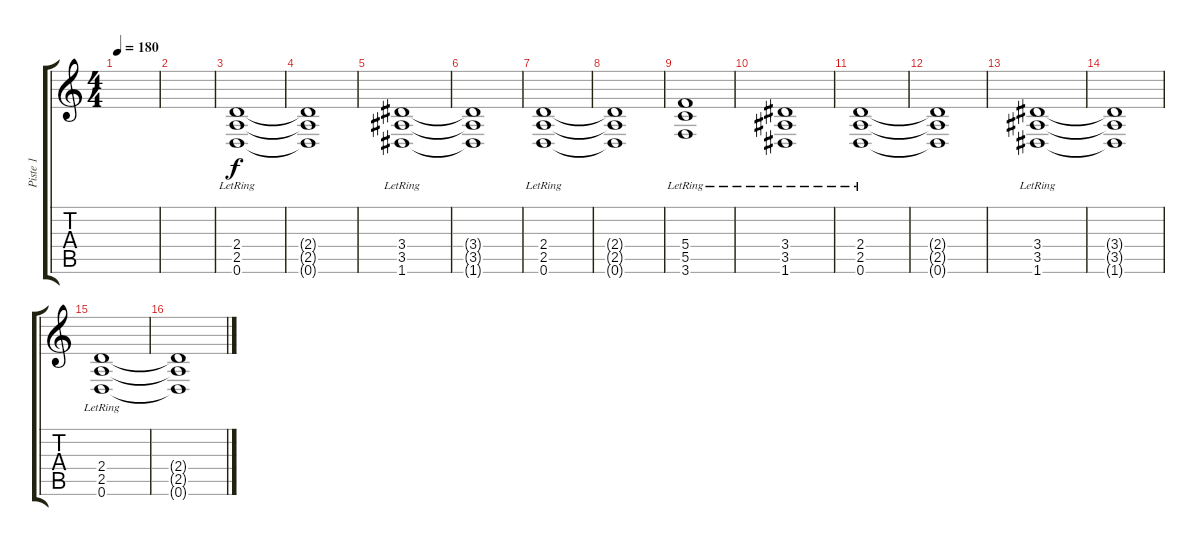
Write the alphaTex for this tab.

\track ("Piste 1" "Piste 1") {instrument distortionguitar}
\staff {score tabs}
\tuning (D4 A3 F3 C3 G2 D2) {hide}
\ts (4 4)
\tempo 180
\clef g2
\ks c
|
|
(2.4{lr} 2.5{lr} 0.6{lr}).1 |
(2.4{t} 2.5{t} 0.6{t}).1 |
(3.4{lr} 3.5{lr} 1.6{lr}).1 |
(3.4{t} 3.5{t} 1.6{t}).1 |
(2.4{lr} 2.5{lr} 0.6{lr}).1 |
(2.4{t} 2.5{t} 0.6{t}).1 |
(5.4{lr} 5.5{lr} 3.6{lr}).1 |
(3.4 3.5 1.6{lr}).1 |
(2.4{lr} 2.5{lr} 0.6{lr}).1 |
(2.4{t} 2.5{t} 0.6{t}).1 |
(3.4{lr} 3.5{lr} 1.6{lr}).1 |
(3.4{t} 3.5{t} 1.6{t}).1 |
(2.4{lr} 2.5{lr} 0.6{lr}).1 |
(2.4{t} 2.5{t} 0.6{t}).1
